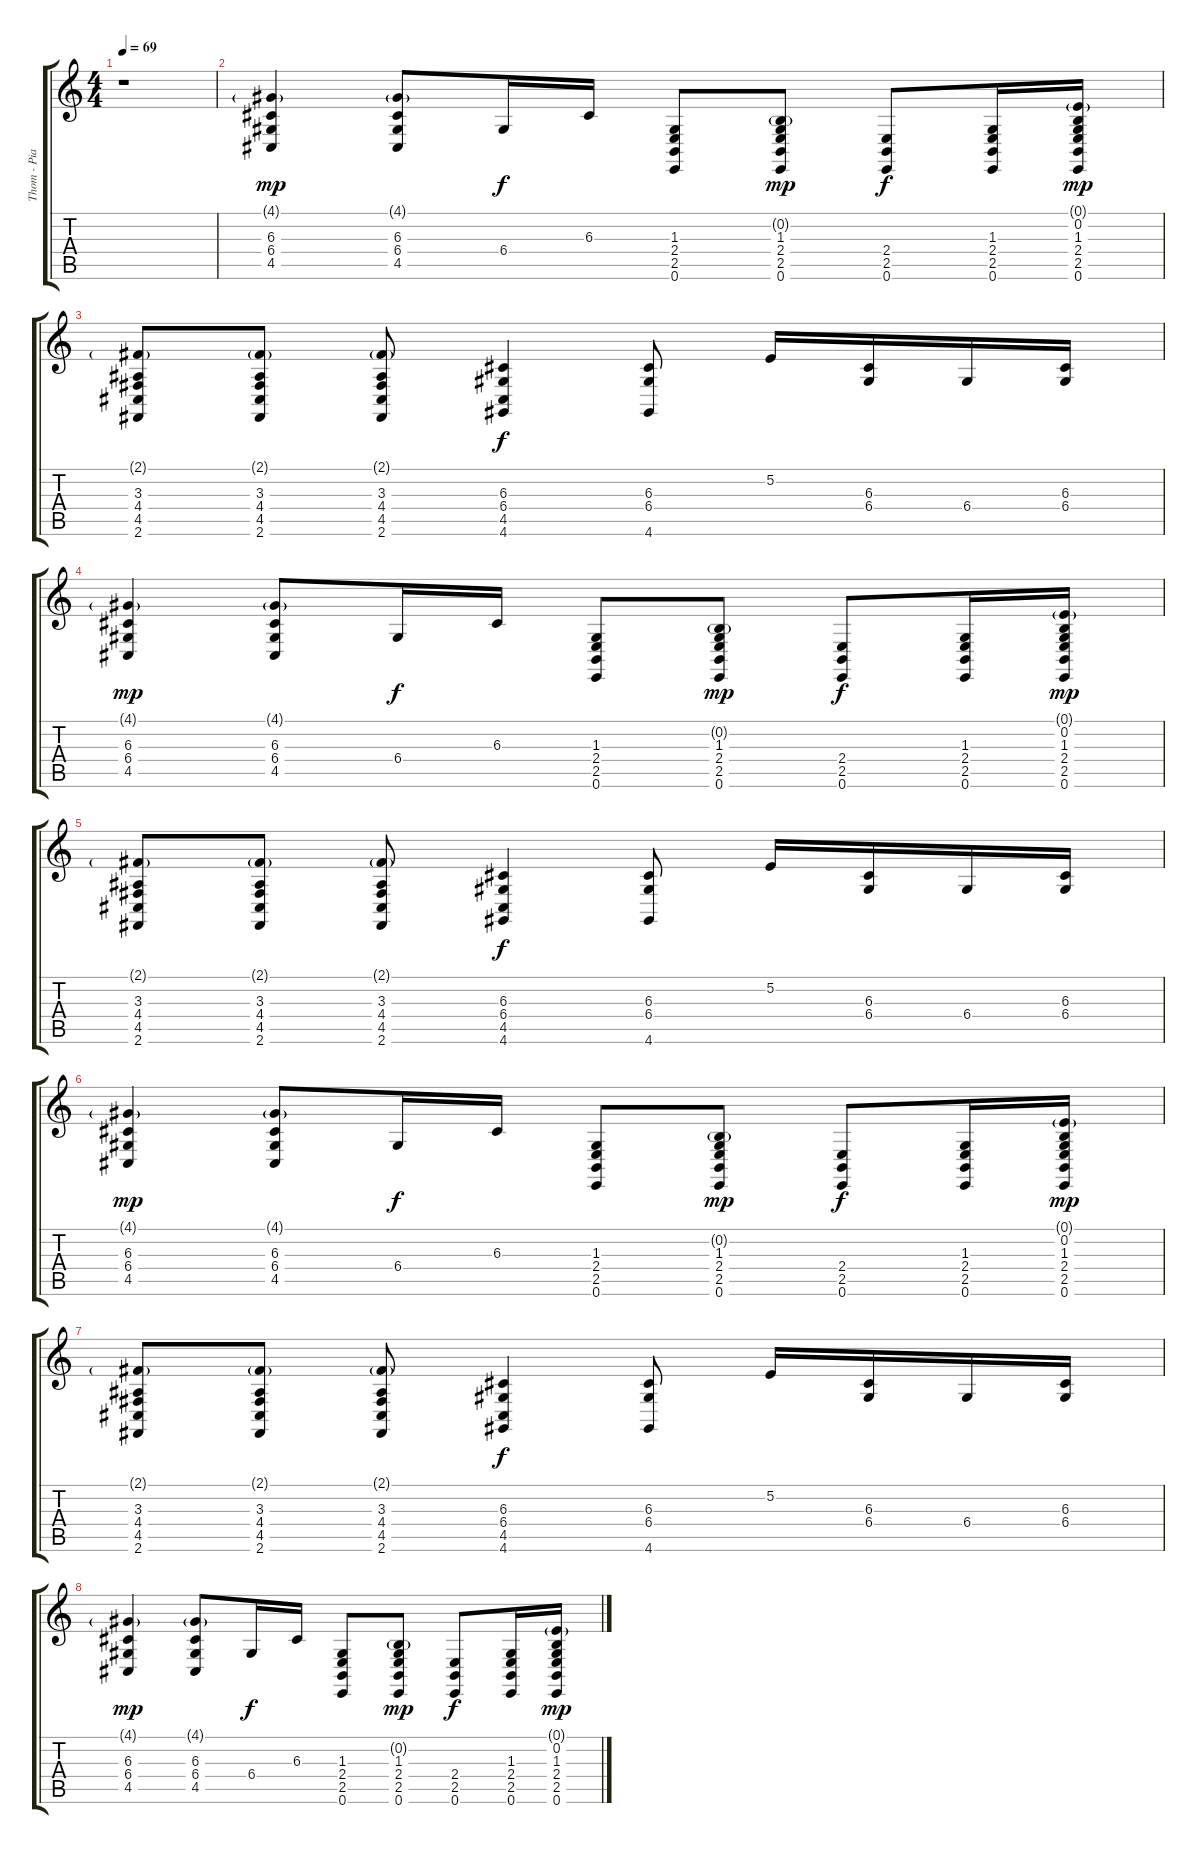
\track ("Thom - Piano" "Thom - Pia") {instrument acousticgrandpiano}
\staff {score tabs}
\tuning (E4 B3 G3 D3 A2 E2) {hide}
\ts (4 4)
\tempo 69
\clef g2
\ks c
r.1{dy mp} |
(4.1{g} 6.3 6.4 4.5).4 (4.1{g} 6.3 6.4 4.5).8 6.4.16{dy f} 6.3.16 (1.3 2.4 2.5 0.6).8 (0.2{g} 1.3 2.4 2.5 0.6).8{dy mp} (2.4 2.5 0.6).8{dy f} (1.3 2.4 2.5 0.6).16 (0.1{g} 0.2 1.3 2.4 2.5 0.6).16{dy mp} |
(2.1{g} 3.3 4.4 4.5 2.6).8 (2.1{g} 3.3 4.4 4.5 2.6).8 (2.1{g} 3.3 4.4 4.5 2.6).8 (6.3 6.4 4.5 4.6).4{dy f} (6.3 6.4 4.6).8 5.2.16 (6.3 6.4).16 6.4.16 (6.3 6.4).16 |
(4.1{g} 6.3 6.4 4.5).4{dy mp} (4.1{g} 6.3 6.4 4.5).8 6.4.16{dy f} 6.3.16 (1.3 2.4 2.5 0.6).8 (0.2{g} 1.3 2.4 2.5 0.6).8{dy mp} (2.4 2.5 0.6).8{dy f} (1.3 2.4 2.5 0.6).16 (0.1{g} 0.2 1.3 2.4 2.5 0.6).16{dy mp} |
(2.1{g} 3.3 4.4 4.5 2.6).8 (2.1{g} 3.3 4.4 4.5 2.6).8 (2.1{g} 3.3 4.4 4.5 2.6).8 (6.3 6.4 4.5 4.6).4{dy f} (6.3 6.4 4.6).8 5.2.16 (6.3 6.4).16 6.4.16 (6.3 6.4).16 |
(4.1{g} 6.3 6.4 4.5).4{dy mp} (4.1{g} 6.3 6.4 4.5).8 6.4.16{dy f} 6.3.16 (1.3 2.4 2.5 0.6).8 (0.2{g} 1.3 2.4 2.5 0.6).8{dy mp} (2.4 2.5 0.6).8{dy f} (1.3 2.4 2.5 0.6).16 (0.1{g} 0.2 1.3 2.4 2.5 0.6).16{dy mp} |
(2.1{g} 3.3 4.4 4.5 2.6).8 (2.1{g} 3.3 4.4 4.5 2.6).8 (2.1{g} 3.3 4.4 4.5 2.6).8 (6.3 6.4 4.5 4.6).4{dy f} (6.3 6.4 4.6).8 5.2.16 (6.3 6.4).16 6.4.16 (6.3 6.4).16 |
(4.1{g} 6.3 6.4 4.5).4{dy mp} (4.1{g} 6.3 6.4 4.5).8 6.4.16{dy f} 6.3.16 (1.3 2.4 2.5 0.6).8 (0.2{g} 1.3 2.4 2.5 0.6).8{dy mp} (2.4 2.5 0.6).8{dy f} (1.3 2.4 2.5 0.6).16 (0.1{g} 0.2 1.3 2.4 2.5 0.6).16{dy mp}
